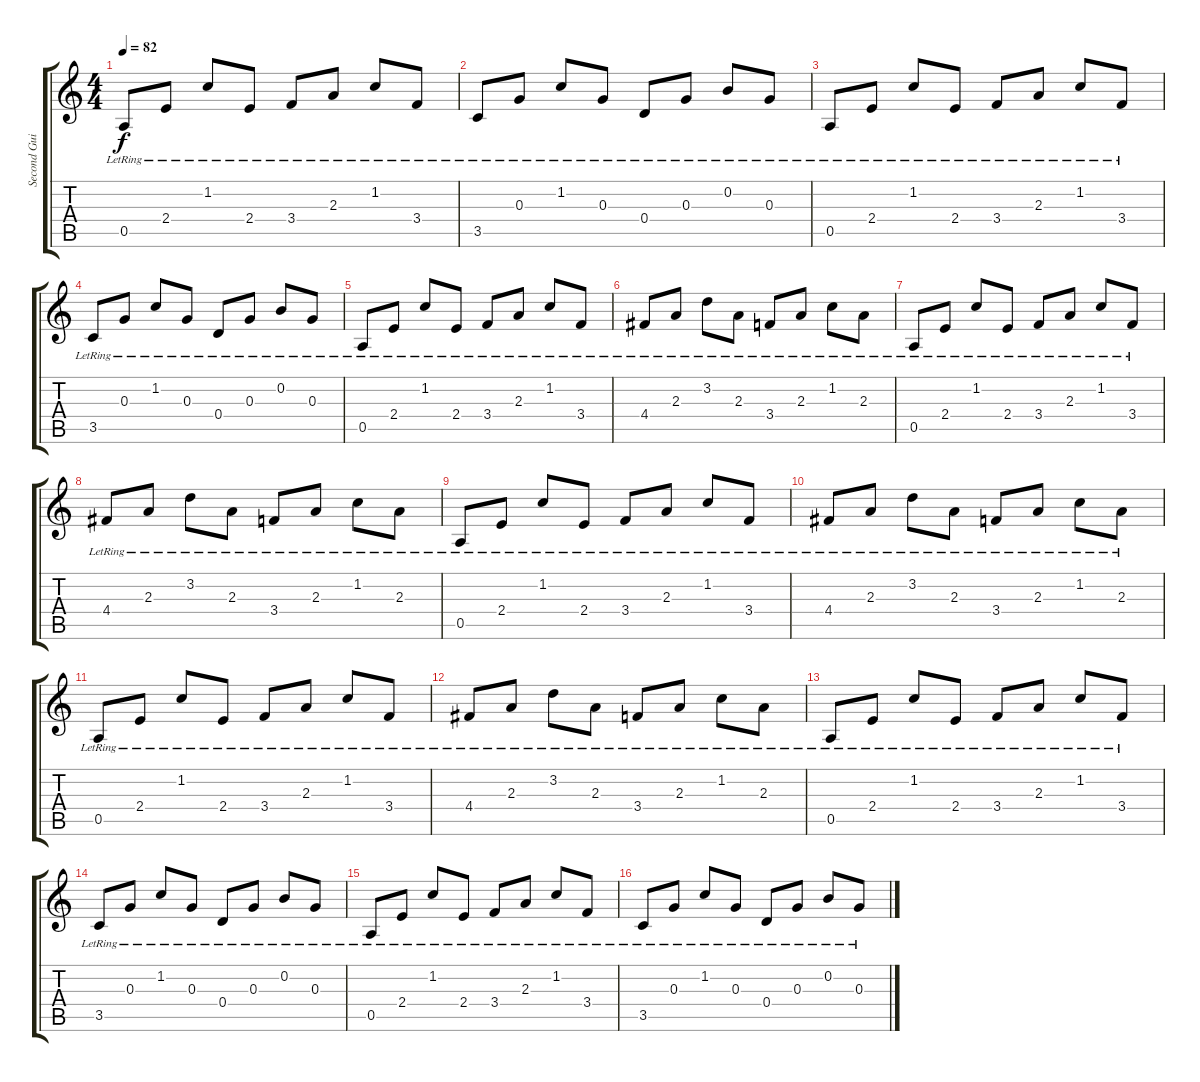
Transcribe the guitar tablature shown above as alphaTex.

\track ("Second Guitar" "Second Gui") {instrument electricguitarclean}
\staff {score tabs}
\tuning (E4 B3 G3 D3 A2 E2) {hide}
\ts (4 4)
\tempo 82
\clef g2
\ks c
0.5{lr}.8{dy f} 2.4{lr}.8 1.2{lr}.8 2.4{lr}.8 3.4{lr}.8 2.3{lr}.8 1.2{lr}.8 3.4{lr}.8 |
3.5{lr}.8 0.3{lr}.8 1.2{lr}.8 0.3{lr}.8 0.4{lr}.8 0.3{lr}.8 0.2{lr}.8 0.3{lr}.8 |
0.5{lr}.8 2.4{lr}.8 1.2{lr}.8 2.4{lr}.8 3.4{lr}.8 2.3{lr}.8 1.2{lr}.8 3.4{lr}.8 |
3.5{lr}.8 0.3{lr}.8 1.2{lr}.8 0.3{lr}.8 0.4{lr}.8 0.3{lr}.8 0.2{lr}.8 0.3{lr}.8 |
0.5{lr}.8 2.4{lr}.8 1.2{lr}.8 2.4{lr}.8 3.4{lr}.8 2.3{lr}.8 1.2{lr}.8 3.4{lr}.8 |
4.4{lr}.8 2.3{lr}.8 3.2{lr}.8 2.3{lr}.8 3.4{lr}.8 2.3{lr}.8 1.2{lr}.8 2.3{lr}.8 |
0.5{lr}.8 2.4{lr}.8 1.2{lr}.8 2.4{lr}.8 3.4{lr}.8 2.3{lr}.8 1.2{lr}.8 3.4{lr}.8 |
4.4{lr}.8 2.3{lr}.8 3.2{lr}.8 2.3{lr}.8 3.4{lr}.8 2.3{lr}.8 1.2{lr}.8 2.3{lr}.8 |
0.5{lr}.8 2.4{lr}.8 1.2{lr}.8 2.4{lr}.8 3.4{lr}.8 2.3{lr}.8 1.2{lr}.8 3.4{lr}.8 |
4.4{lr}.8 2.3{lr}.8 3.2{lr}.8 2.3{lr}.8 3.4{lr}.8 2.3{lr}.8 1.2{lr}.8 2.3{lr}.8 |
0.5{lr}.8 2.4{lr}.8 1.2{lr}.8 2.4{lr}.8 3.4{lr}.8 2.3{lr}.8 1.2{lr}.8 3.4{lr}.8 |
4.4{lr}.8 2.3{lr}.8 3.2{lr}.8 2.3{lr}.8 3.4{lr}.8 2.3{lr}.8 1.2{lr}.8 2.3{lr}.8 |
0.5{lr}.8 2.4{lr}.8 1.2{lr}.8 2.4{lr}.8 3.4{lr}.8 2.3{lr}.8 1.2{lr}.8 3.4{lr}.8 |
3.5{lr}.8 0.3{lr}.8 1.2{lr}.8 0.3{lr}.8 0.4{lr}.8 0.3{lr}.8 0.2{lr}.8 0.3{lr}.8 |
0.5{lr}.8 2.4{lr}.8 1.2{lr}.8 2.4{lr}.8 3.4{lr}.8 2.3{lr}.8 1.2{lr}.8 3.4{lr}.8 |
3.5{lr}.8 0.3{lr}.8 1.2{lr}.8 0.3{lr}.8 0.4{lr}.8 0.3{lr}.8 0.2{lr}.8 0.3{lr}.8
